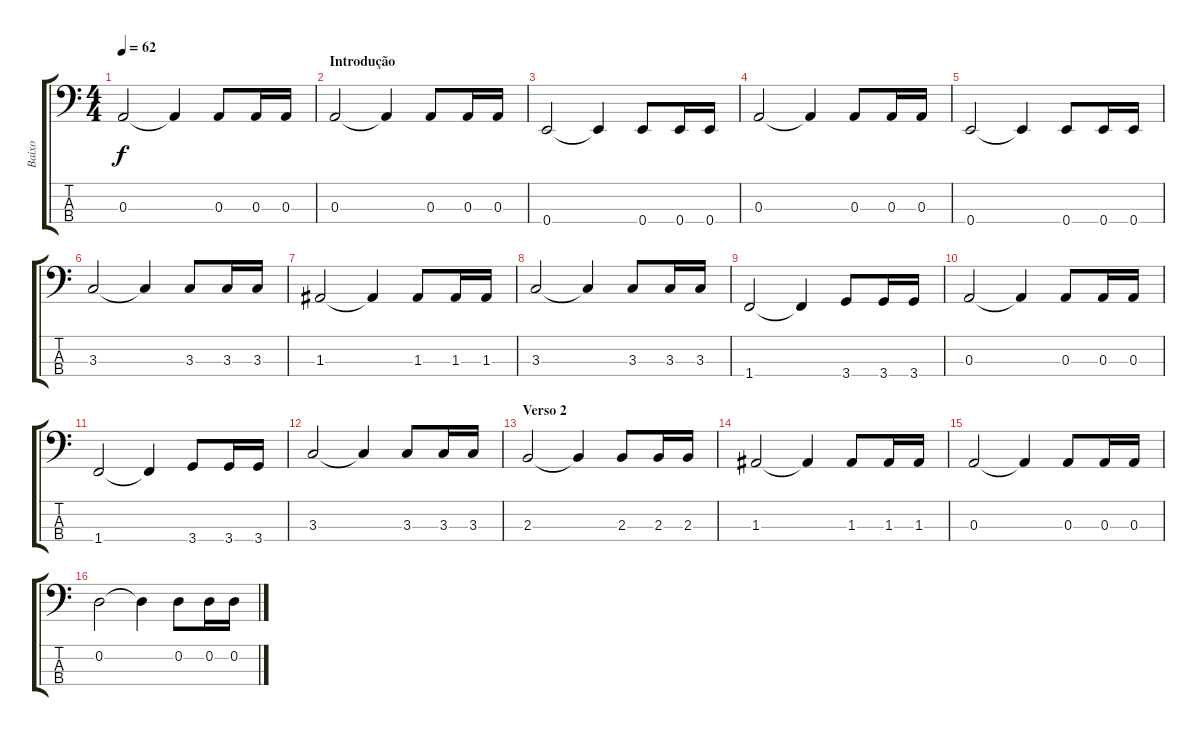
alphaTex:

\track ("Baixo" "Baixo") {instrument electricbassfinger}
\staff {score tabs}
\tuning (G2 D2 A1 E1) {hide}
\ts (4 4)
\tempo 62
\clef f4
\ks c
0.3.2{dy f} 0.3{t}.4 0.3.8 0.3.16 0.3.16 |
\section ("" "Introdução")
0.3.2 0.3{t}.4 0.3.8 0.3.16 0.3.16 |
0.4.2 0.4{t}.4 0.4.8 0.4.16 0.4.16 |
0.3.2 0.3{t}.4 0.3.8 0.3.16 0.3.16 |
0.4.2 0.4{t}.4 0.4.8 0.4.16 0.4.16 |
3.3.2 3.3{t}.4 3.3.8 3.3.16 3.3.16 |
1.3.2 1.3{t}.4 1.3.8 1.3.16 1.3.16 |
3.3.2 3.3{t}.4 3.3.8 3.3.16 3.3.16 |
1.4.2 1.4{t}.4 3.4.8 3.4.16 3.4.16 |
0.3.2 0.3{t}.4 0.3.8 0.3.16 0.3.16 |
1.4.2 1.4{t}.4 3.4.8 3.4.16 3.4.16 |
3.3.2 3.3{t}.4 3.3.8 3.3.16 3.3.16 |
\section ("" "Verso 2")
2.3.2 2.3{t}.4 2.3.8 2.3.16 2.3.16 |
1.3.2 1.3{t}.4 1.3.8 1.3.16 1.3.16 |
0.3.2 0.3{t}.4 0.3.8 0.3.16 0.3.16 |
0.2.2 0.2{t}.4 0.2.8 0.2.16 0.2.16
